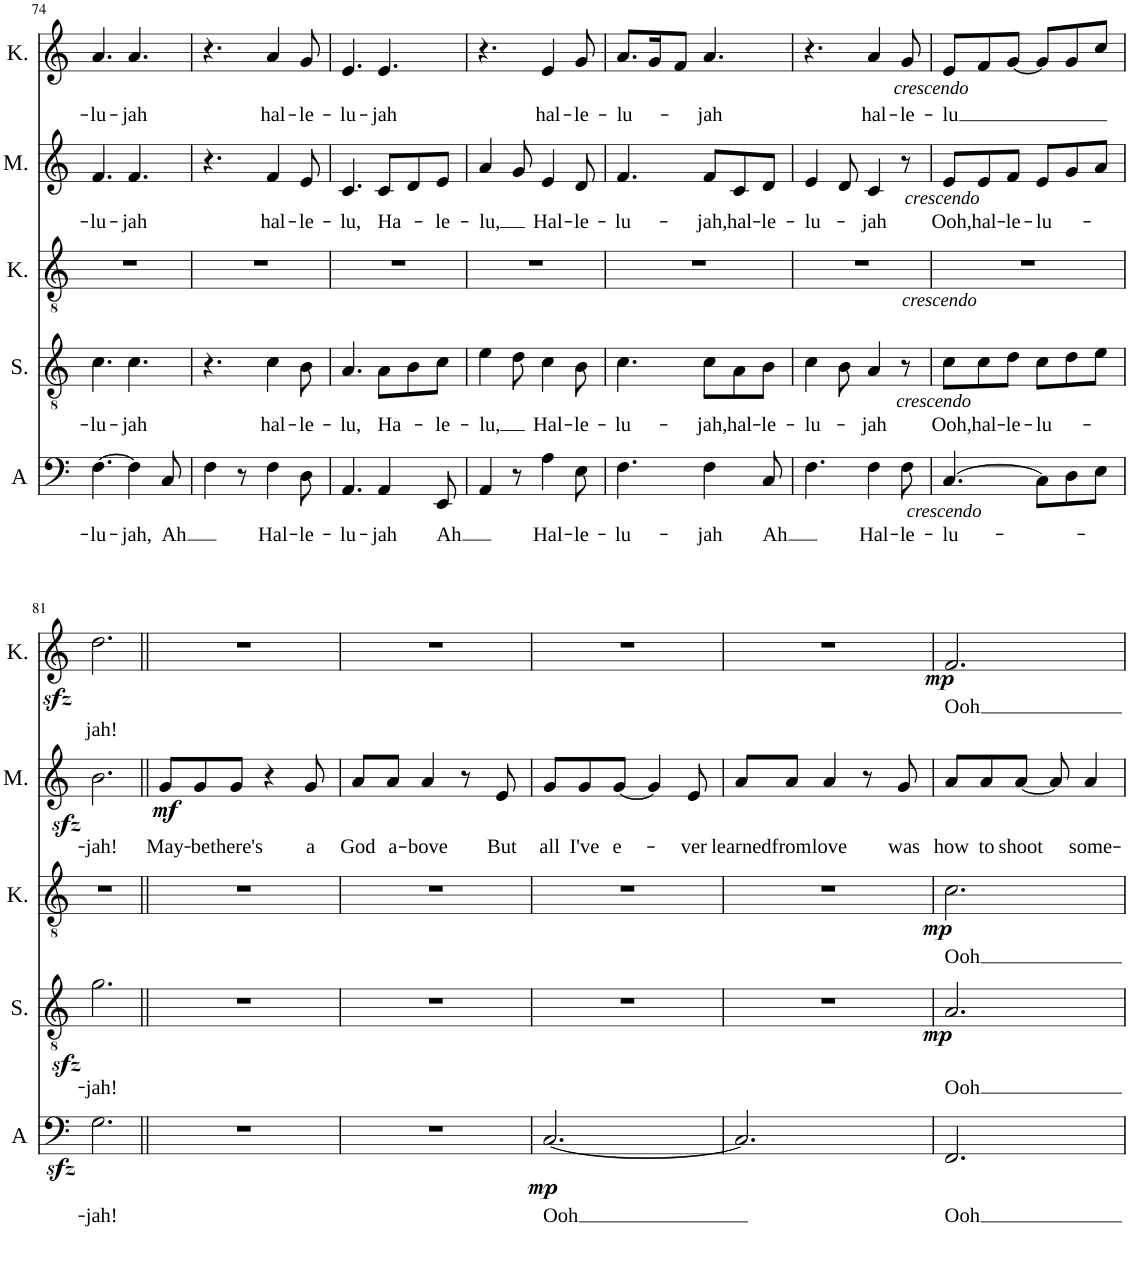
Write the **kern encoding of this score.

**kern	**text	**dynam	**kern	**text	**dynam	**kern	**text	**dynam	**kern	**text	**dynam	**kern	**text	**text	**dynam
*part5	*part5	*part5	*part4	*part4	*part4	*part3	*part3	*part3	*part2	*part2	*part2	*part1	*part1	*part1	*part1
*staff5	*staff5	*staff5	*staff4	*staff4	*staff4	*staff3	*staff3	*staff3	*staff2	*staff2	*staff2	*staff1	*staff1	*staff1	*staff1
*I"Avi	*	*	*I"Scott	*	*	*I"Kevin	*	*	*I"Mitch	*	*	*I"Kirstie	*	*	*
*I'A	*	*	*I'S.	*	*	*I'K.	*	*	*I'M.	*	*	*I'K.	*	*	*
!!LO:PB:g=z
*clefF4	*	*	*clefGv2	*	*	*clefGv2	*	*	*clefG2	*	*	*clefG2	*	*	*
*k[]	*	*	*k[]	*	*	*k[]	*	*	*k[]	*	*	*k[]	*	*	*
*M6/8	*	*	*M6/8	*	*	*M6/8	*	*	*M6/8	*	*	*M6/8	*	*	*
=74	=74	=74	=74	=74	=74	=74	=74	=74	=74	=74	=74	=74	=74	=74	=74
!	!LO:LY:b	!	!	!LO:LY:b	!	!	!	!	!	!LO:LY:b	!	!	!	!LO:LY:b	!
[4.F\	-lu-	.	4.c\	-lu-	.	2.r	.	.	4.f/	-lu-	.	4.a/	.	-lu-	.
!	!LO:LY:b	!	!	!LO:LY:b	!	!	!	!	!	!LO:LY:b	!	!	!	!LO:LY:b	!
4F\]	-jah,	.	4.c\	-jah	.	.	.	.	4.f/	-jah	.	4.a/	.	-jah	.
!	!LO:LY:b	!	!	!	!	!	!	!	!	!	!	!	!	!	!
8C/	Ah	.	.	.	.	.	.	.	.	.	.	.	.	.	.
=75	=75	=75	=75	=75	=75	=75	=75	=75	=75	=75	=75	=75	=75	=75	=75
4F\	.	.	4.r	.	.	2.r	.	.	4.r	.	.	4.r	.	.	.
8r	.	.	.	.	.	.	.	.	.	.	.	.	.	.	.
!	!LO:LY:b	!	!	!LO:LY:b	!	!	!	!	!	!LO:LY:b	!	!	!	!LO:LY:b	!
4F\	Hal-	.	4c\	hal-	.	.	.	.	4f/	hal-	.	4a/	.	hal-	.
!	!LO:LY:b	!	!	!LO:LY:b	!	!	!	!	!	!LO:LY:b	!	!	!	!LO:LY:b	!
8D\	-le-	.	8B\	-le-	.	.	.	.	8e/	-le-	.	8g/	.	-le-	.
=76	=76	=76	=76	=76	=76	=76	=76	=76	=76	=76	=76	=76	=76	=76	=76
!	!LO:LY:b	!	!	!LO:LY:b	!	!	!	!	!	!LO:LY:b	!	!	!	!LO:LY:b	!
4.AA/	-lu-	.	4.A/	-lu,	.	2.r	.	.	4.c/	-lu,	.	4.e/	.	-lu-	.
!	!LO:LY:b	!	!	!LO:LY:b	!	!	!	!	!	!LO:LY:b	!	!	!	!LO:LY:b	!
4AA/	-jah	.	8A\L	Ha-	.	.	.	.	8c/L	Ha-	.	4.e/	.	-jah	.
.	.	.	8B\	.	.	.	.	.	8d/	.	.	.	.	.	.
!	!LO:LY:b	!	!	!LO:LY:b	!	!	!	!	!	!LO:LY:b	!	!	!	!	!
8EE/	Ah	.	8c\J	-le-	.	.	.	.	8e/J	-le-	.	.	.	.	.
=77	=77	=77	=77	=77	=77	=77	=77	=77	=77	=77	=77	=77	=77	=77	=77
!	!	!	!	!LO:LY:b	!	!	!	!	!	!LO:LY:b	!	!	!	!	!
4AA/	.	.	4e\	-lu,	.	2.r	.	.	4a/	-lu,	.	4.r	.	.	.
8r	.	.	8d\	.	.	.	.	.	8g/	.	.	.	.	.	.
!	!LO:LY:b	!	!	!LO:LY:b	!	!	!	!	!	!LO:LY:b	!	!	!	!LO:LY:b	!
4A\	Hal-	.	4c\	Hal-	.	.	.	.	4e/	Hal-	.	4e/	.	hal-	.
!	!LO:LY:b	!	!	!LO:LY:b	!	!	!	!	!	!LO:LY:b	!	!	!	!LO:LY:b	!
8E\	-le-	.	8B\	-le-	.	.	.	.	8d/	-le-	.	8g/	.	-le-	.
=78	=78	=78	=78	=78	=78	=78	=78	=78	=78	=78	=78	=78	=78	=78	=78
!	!LO:LY:b	!	!	!LO:LY:b	!	!	!	!	!	!LO:LY:b	!	!	!	!LO:LY:b	!
4.F\	-lu-	.	4.c\	-lu-	.	2.r	.	.	4.f/	-lu-	.	8.a/L	.	-lu-	.
.	.	.	.	.	.	.	.	.	.	.	.	16g/K	.	.	.
.	.	.	.	.	.	.	.	.	.	.	.	8f/J	.	.	.
!	!LO:LY:b	!	!	!LO:LY:b	!	!	!	!	!	!LO:LY:b	!	!	!	!LO:LY:b	!
4F\	-jah	.	8c\L	-jah,	.	.	.	.	8f/L	-jah,	.	4.a/	.	-jah	.
!	!	!	!	!LO:LY:b	!	!	!	!	!	!LO:LY:b	!	!	!	!	!
.	.	.	8A\	hal-	.	.	.	.	8c/	hal-	.	.	.	.	.
!	!LO:LY:b	!	!	!LO:LY:b	!	!	!	!	!	!LO:LY:b	!	!	!	!	!
8C/	Ah	.	8B\J	-le-	.	.	.	.	8d/J	-le-	.	.	.	.	.
=79	=79	=79	=79	=79	=79	=79	=79	=79	=79	=79	=79	=79	=79	=79	=79
!	!	!	!	!LO:LY:b	!	!	!	!	!	!LO:LY:b	!	!	!	!	!
4.F\	.	.	4c\	-lu-	.	2.r	.	.	4e/	-lu-	.	4.r	.	.	.
.	.	.	8B\	.	.	.	.	.	8d/	.	.	.	.	.	.
!	!LO:LY:b	!	!	!LO:LY:b	!	!	!	!	!	!LO:LY:b	!	!	!	!LO:LY:b	!
4F\	Hal-	.	4A/	-jah	.	.	.	.	4c/	-jah	.	4a/	.	hal-	.
!	!LO:LY:b	!	!	!	!	!	!	!	!	!	!	!	!	!LO:LY:b	!
8F\	-le-	.	8r	.	.	.	.	.	8r	.	.	8g/	.	-le-	.
=80	=80	=80	=80	=80	=80	=80	=80	=80	=80	=80	=80	=80	=80	=80	=80
!	!LO:LY:b	!LO:DY:b	!	!LO:LY:b	!LO:DY:b	!	!	!LO:DY:b	!	!LO:LY:b	!LO:DY:b	!	!	!LO:LY:b	!LO:DY:b
[4.C/	-lu-	other-dynamics	8c\L	Ooh,	other-dynamics	2.r	.	other-dynamics	8e/L	Ooh,	other-dynamics	8e/L	.	-lu	other-dynamics
!	!	!	!	!LO:LY:b	!	!	!	!	!	!LO:LY:b	!	!	!	!	!
.	.	.	8c\	hal-	.	.	.	.	8e/	hal-	.	8f/	.	.	.
!	!	!	!	!LO:LY:b	!	!	!	!	!	!LO:LY:b	!	!	!	!	!
.	.	.	8d\J	-le-	.	.	.	.	8f/J	-le-	.	[8g/J	.	.	.
!	!	!	!	!LO:LY:b	!	!	!	!	!	!LO:LY:b	!	!	!	!	!
8C\L]	.	.	8c\L	-lu-	.	.	.	.	8e/L	-lu-	.	8g/L]	.	.	.
8D\	.	.	8d\	.	.	.	.	.	8g/	.	.	8g/	.	.	.
8E\J	.	.	8e\J	.	.	.	.	.	8a/J	.	.	8cc/J	.	.	.
!!LO:LB:g=z
=81	=81	=81	=81	=81	=81	=81	=81	=81	=81	=81	=81	=81	=81	=81	=81
!	!LO:LY:b	!	!	!LO:LY:b	!	!	!	!	!	!LO:LY:b	!	!	!	!LO:LY:b	!
2.Gzz<\	-jah!	.	2.gzz<\	-jah!	.	2.r	.	.	2.bzz<\	-jah!	.	2.ddzz<\	.	jah!	.
=82||	=82||	=82||	=82||	=82||	=82||	=82||	=82||	=82||	=82||	=82||	=82||	=82||	=82||	=82||	=82||
!	!	!	!	!	!	!	!	!	!	!LO:LY:b	!LO:DY:b	!	!	!	!
2.r	.	.	2.r	.	.	2.r	.	.	8g/L	May-	mf	2.r	.	.	.
!	!	!	!	!	!	!	!	!	!	!LO:LY:b	!	!	!	!	!
.	.	.	.	.	.	.	.	.	8g/	-be	.	.	.	.	.
!	!	!	!	!	!	!	!	!	!	!LO:LY:b	!	!	!	!	!
.	.	.	.	.	.	.	.	.	8g/J	there's	.	.	.	.	.
.	.	.	.	.	.	.	.	.	4r	.	.	.	.	.	.
!	!	!	!	!	!	!	!	!	!	!LO:LY:b	!	!	!	!	!
.	.	.	.	.	.	.	.	.	8g/	a	.	.	.	.	.
=83	=83	=83	=83	=83	=83	=83	=83	=83	=83	=83	=83	=83	=83	=83	=83
!	!	!LO:DY:b	!	!	!	!	!	!	!	!LO:LY:b	!	!	!	!	!
2.r	.	mp	2.r	.	.	2.r	.	.	8a/L	God	.	2.r	.	.	.
!	!	!	!	!	!	!	!	!	!	!LO:LY:b	!	!	!	!	!
.	.	.	.	.	.	.	.	.	8a/J	a-	.	.	.	.	.
!	!	!	!	!	!	!	!	!	!	!LO:LY:b	!	!	!	!	!
.	.	.	.	.	.	.	.	.	4a/	-bove	.	.	.	.	.
.	.	.	.	.	.	.	.	.	8r	.	.	.	.	.	.
!	!	!	!	!	!	!	!	!	!	!LO:LY:b	!	!	!	!	!
.	.	.	.	.	.	.	.	.	8e/	But	.	.	.	.	.
=84	=84	=84	=84	=84	=84	=84	=84	=84	=84	=84	=84	=84	=84	=84	=84
!	!LO:LY:b	!	!	!	!	!	!	!	!	!LO:LY:b	!	!	!	!	!
[2.C/	Ooh	.	2.r	.	.	2.r	.	.	8g/L	all	.	2.r	.	.	.
!	!	!	!	!	!	!	!	!	!	!LO:LY:b	!	!	!	!	!
.	.	.	.	.	.	.	.	.	8g/	I've	.	.	.	.	.
!	!	!	!	!	!	!	!	!	!	!LO:LY:b	!	!	!	!	!
.	.	.	.	.	.	.	.	.	[8g/J	e-	.	.	.	.	.
.	.	.	.	.	.	.	.	.	4g/]	.	.	.	.	.	.
!	!	!	!	!	!	!	!	!	!	!LO:LY:b	!	!	!	!	!
.	.	.	.	.	.	.	.	.	8e/	-ver	.	.	.	.	.
=85	=85	=85	=85	=85	=85	=85	=85	=85	=85	=85	=85	=85	=85	=85	=85
!	!	!	!	!	!LO:DY:b	!	!	!LO:DY:b	!	!LO:LY:b	!	!	!	!	!LO:DY:b
2.C/]	.	.	2.r	.	mp	2.r	.	mp	8a/L	learned	.	2.r	.	.	mp
!	!	!	!	!	!	!	!	!	!	!LO:LY:b	!	!	!	!	!
.	.	.	.	.	.	.	.	.	8a/J	from	.	.	.	.	.
!	!	!	!	!	!	!	!	!	!	!LO:LY:b	!	!	!	!	!
.	.	.	.	.	.	.	.	.	4a/	love	.	.	.	.	.
.	.	.	.	.	.	.	.	.	8r	.	.	.	.	.	.
!	!	!	!	!	!	!	!	!	!	!LO:LY:b	!	!	!	!	!
.	.	.	.	.	.	.	.	.	8g/	was	.	.	.	.	.
=86	=86	=86	=86	=86	=86	=86	=86	=86	=86	=86	=86	=86	=86	=86	=86
!	!LO:LY:b	!	!	!LO:LY:b	!	!	!LO:LY:b	!	!	!LO:LY:b	!	!	!LO:LY:b	!	!
2.FF/	Ooh	.	2.A/	Ooh	.	2.c\	Ooh	.	8a/L	how	.	2.f/	Ooh	.	.
!	!	!	!	!	!	!	!	!	!	!LO:LY:b	!	!	!	!	!
.	.	.	.	.	.	.	.	.	8a/	to	.	.	.	.	.
!	!	!	!	!	!	!	!	!	!	!LO:LY:b	!	!	!	!	!
.	.	.	.	.	.	.	.	.	[8a/J	shoot	.	.	.	.	.
.	.	.	.	.	.	.	.	.	8a/]	.	.	.	.	.	.
!	!	!	!	!	!	!	!	!	!	!LO:LY:b	!	!	!	!	!
.	.	.	.	.	.	.	.	.	4a/	some-	.	.	.	.	.
=	=	=	=	=	=	=	=	=	=	=	=	=	=	=	=
*-	*-	*-	*-	*-	*-	*-	*-	*-	*-	*-	*-	*-	*-	*-	*-
